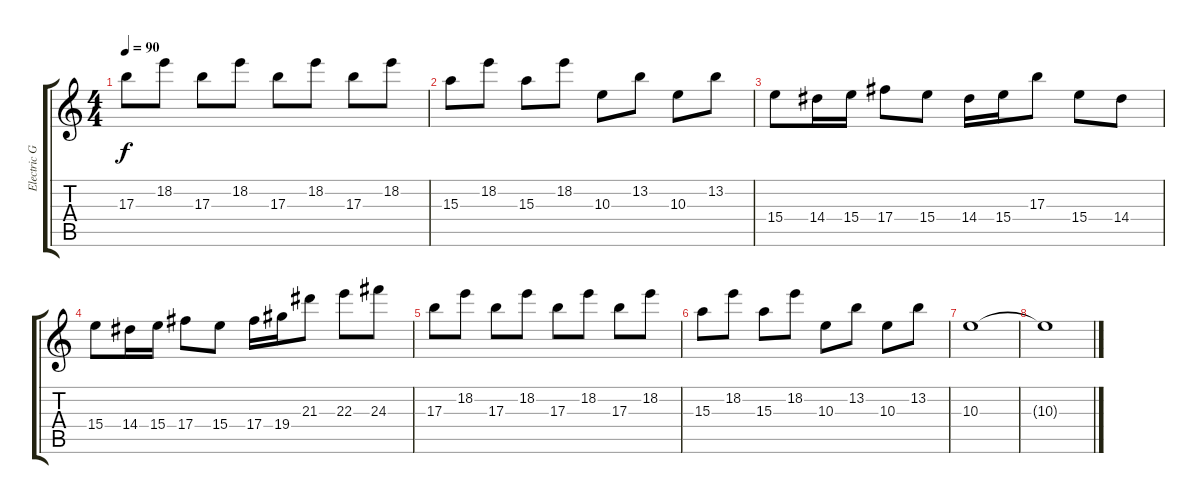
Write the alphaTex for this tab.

\track ("Electric Guitar" "Electric G") {instrument distortionguitar}
\staff {score tabs}
\tuning (Eb4 Bb3 Gb3 Db3 Ab2 Eb2) {hide}
\ts (4 4)
\tempo 90
\clef g2
\ks c
17.3.8{dy f} 18.2.8 17.3.8 18.2.8 17.3.8 18.2.8 17.3.8 18.2.8 |
15.3.8 18.2.8 15.3.8 18.2.8 10.3.8 13.2.8 10.3.8 13.2.8 |
15.4.8 14.4.16 15.4.16 17.4.8 15.4.8 14.4.16 15.4.16 17.3.8 15.4.8 14.4.8 |
15.4.8 14.4.16 15.4.16 17.4.8 15.4.8 17.4.16 19.4.16 21.3.8 22.3.8 24.3.8 |
17.3.8 18.2.8 17.3.8 18.2.8 17.3.8 18.2.8 17.3.8 18.2.8 |
15.3.8 18.2.8 15.3.8 18.2.8 10.3.8 13.2.8 10.3.8 13.2.8 |
10.3.1 |
10.3{t}.1
